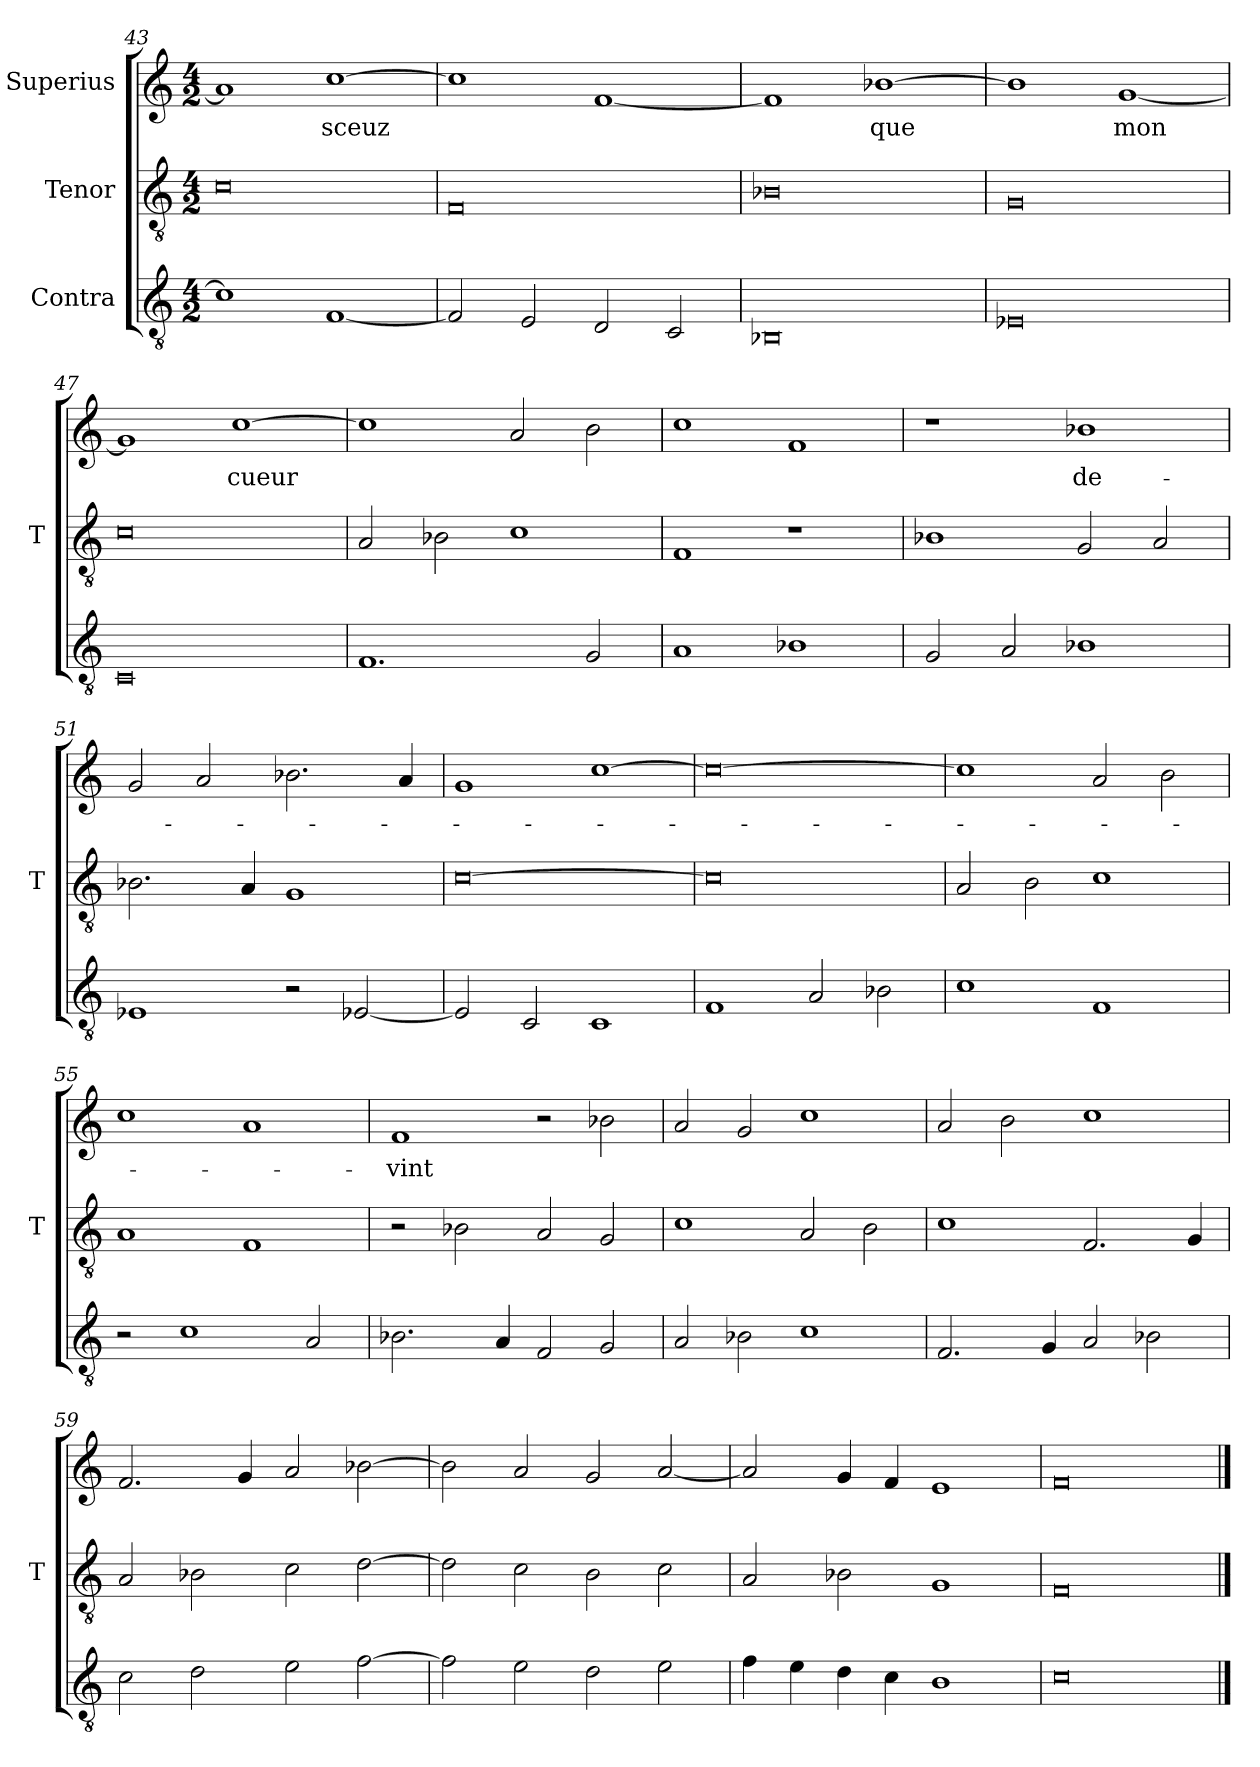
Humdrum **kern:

**kern	**kern	**kern	**text
*part3	*part2	*part1	*part1
*staff3	*staff2	*staff1	*staff1
*I"Contra	*I"Tenor	*I"Superius	*
*	*I'T	*	*
*clefGv2	*clefGv2	*clefG2	*
*M4/2	*M4/2	*M4/2	*
=43	=43	=43	=43
1c]	0c	1a]	.
[1F	.	[1cc	-sceuz
=44	=44	=44	=44
2F]	0F	1cc]	.
2E	.	.	.
2D	.	[1f	.
2C	.	.	.
=45	=45	=45	=45
0BB-X	0B-X	1f]	.
.	.	[1b-X	-que
=46	=46	=46	=46
0E-X	0G	1b-]	.
.	.	[1g	-mon
=47	=47	=47	=47
0C	0c	1g]	.
.	.	[1cc	-cueur
=48	=48	=48	=48
1.F	2A	1cc]	.
.	2B-X	.	.
.	1c	2a	.
2G	.	2b	.
=49	=49	=49	=49
1A	1F	1cc	.
1B-X	1r	1f	.
=50	=50	=50	=50
2G	1B-X	1r	.
2A	.	.	.
1B-X	2G	1b-X	de-
.	2A	.	.
=51	=51	=51	=51
1E-X	2.B-X	2g	.
.	.	2a	.
.	4A	.	.
2r	1G	2.b-X	.
[2E-X	.	.	.
.	.	4a	.
=52	=52	=52	=52
2E-]	[0c	1g	.
2C	.	.	.
1C	.	[1cc	.
=53	=53	=53	=53
1F	0c]	0cc_	.
2A	.	.	.
2B-X	.	.	.
=54	=54	=54	=54
1c	2A	1cc]	.
.	2B	.	.
1F	1c	2a	.
.	.	2b	.
=55	=55	=55	=55
2r	1A	1cc	.
1c	.	.	.
.	1F	1a	.
2A	.	.	.
=56	=56	=56	=56
2.B-X	2r	1f	-vint
.	2B-X	.	.
4A	.	.	.
2F	2A	2r	.
2G	2G	2b-X	.
=57	=57	=57	=57
2A	1c	2a	.
2B-X	.	2g	.
1c	2A	1cc	.
.	2B	.	.
=58	=58	=58	=58
2.F	1c	2a	.
.	.	2b	.
4G	.	.	.
2A	2.F	1cc	.
2B-X	.	.	.
.	4G	.	.
=59	=59	=59	=59
2c	2A	2.f	.
2d	2B-X	.	.
.	.	4g	.
2e	2c	2a	.
[2f	[2d	[2b-X	.
=60	=60	=60	=60
2f]	2d]	2b-]	.
2e	2c	2a	.
2d	2B	2g	.
2e	2c	[2a	.
=61	=61	=61	=61
4f	2A	2a]	.
4e	.	.	.
4d	2B-X	4g	.
4c	.	4f	.
1B	1G	1e	.
=62	=62	=62	=62
0c	0F	0f	.
==	==	==	==
*-	*-	*-	*-
